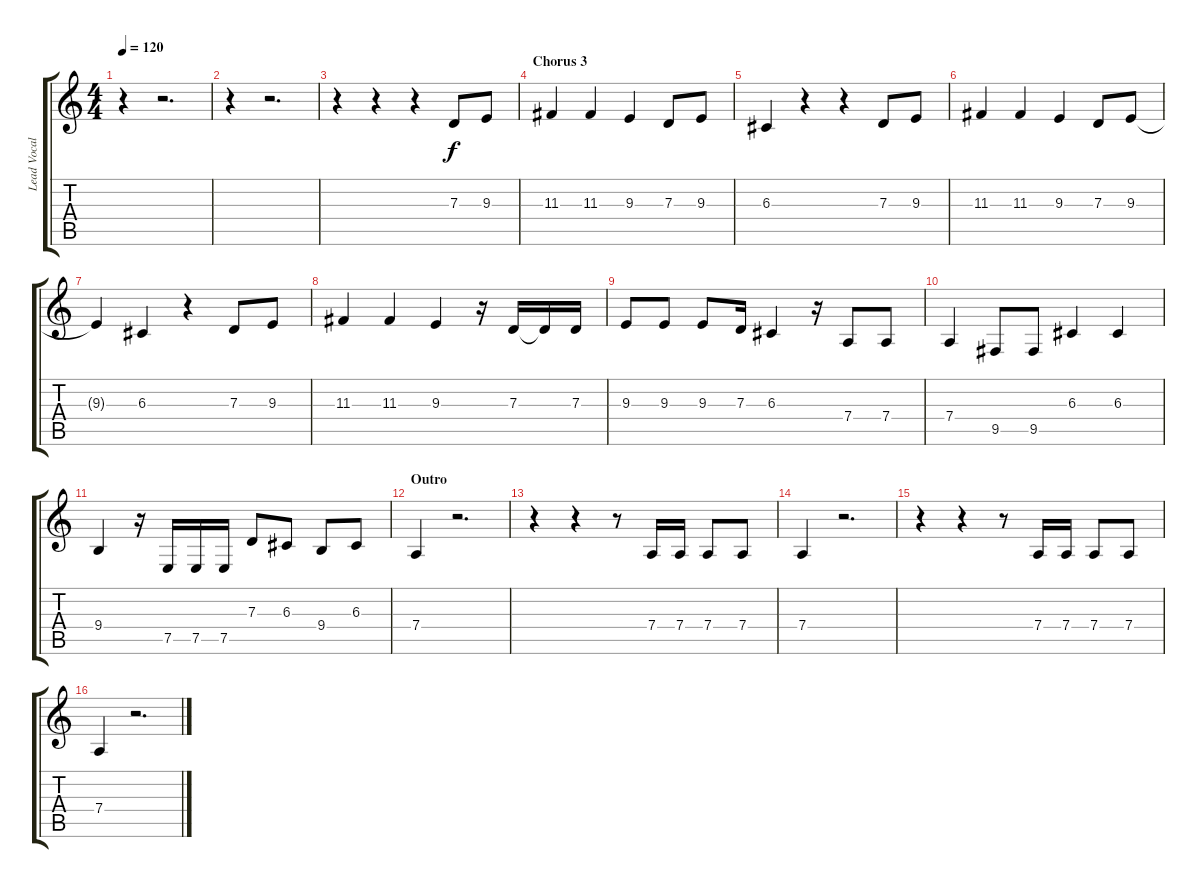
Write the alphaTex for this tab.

\track ("Lead Vocal" "Lead Vocal") {instrument tenorsax}
\staff {score tabs}
\tuning (E4 B3 G3 D3 A2 E2) {hide}
\ts (4 4)
\tempo 120
\clef g2
\ks c
r.4{dy f} r.2{d} |
r.4 r.2{d} |
r.4 r.4 r.4 7.3.8 9.3.8 |
\section ("" "Chorus 3")
11.3.4 11.3.4 9.3.4 7.3.8 9.3.8 |
6.3.4 r.4 r.4 7.3.8 9.3.8 |
11.3.4 11.3.4 9.3.4 7.3.8 9.3.8 |
9.3{t}.4 6.3.4 r.4 7.3.8 9.3.8 |
11.3.4 11.3.4 9.3.4 r.16 7.3.16 7.3{t}.16 7.3.16 |
9.3.8 9.3.8 9.3.8 7.3.16 6.3.4 r.16 7.4.8 7.4.8 |
7.4.4 9.5.8 9.5.8 6.3.4 6.3.4 |
9.4.4 r.16 7.5.16 7.5.16 7.5.16 7.3.8 6.3.8 9.4.8 6.3.8 |
\section ("" "Outro")
7.4.4 r.2{d} |
r.4 r.4 r.8 7.4.16 7.4.16 7.4.8 7.4.8 |
7.4.4 r.2{d} |
r.4 r.4 r.8 7.4.16 7.4.16 7.4.8 7.4.8 |
7.4.4 r.2{d}
